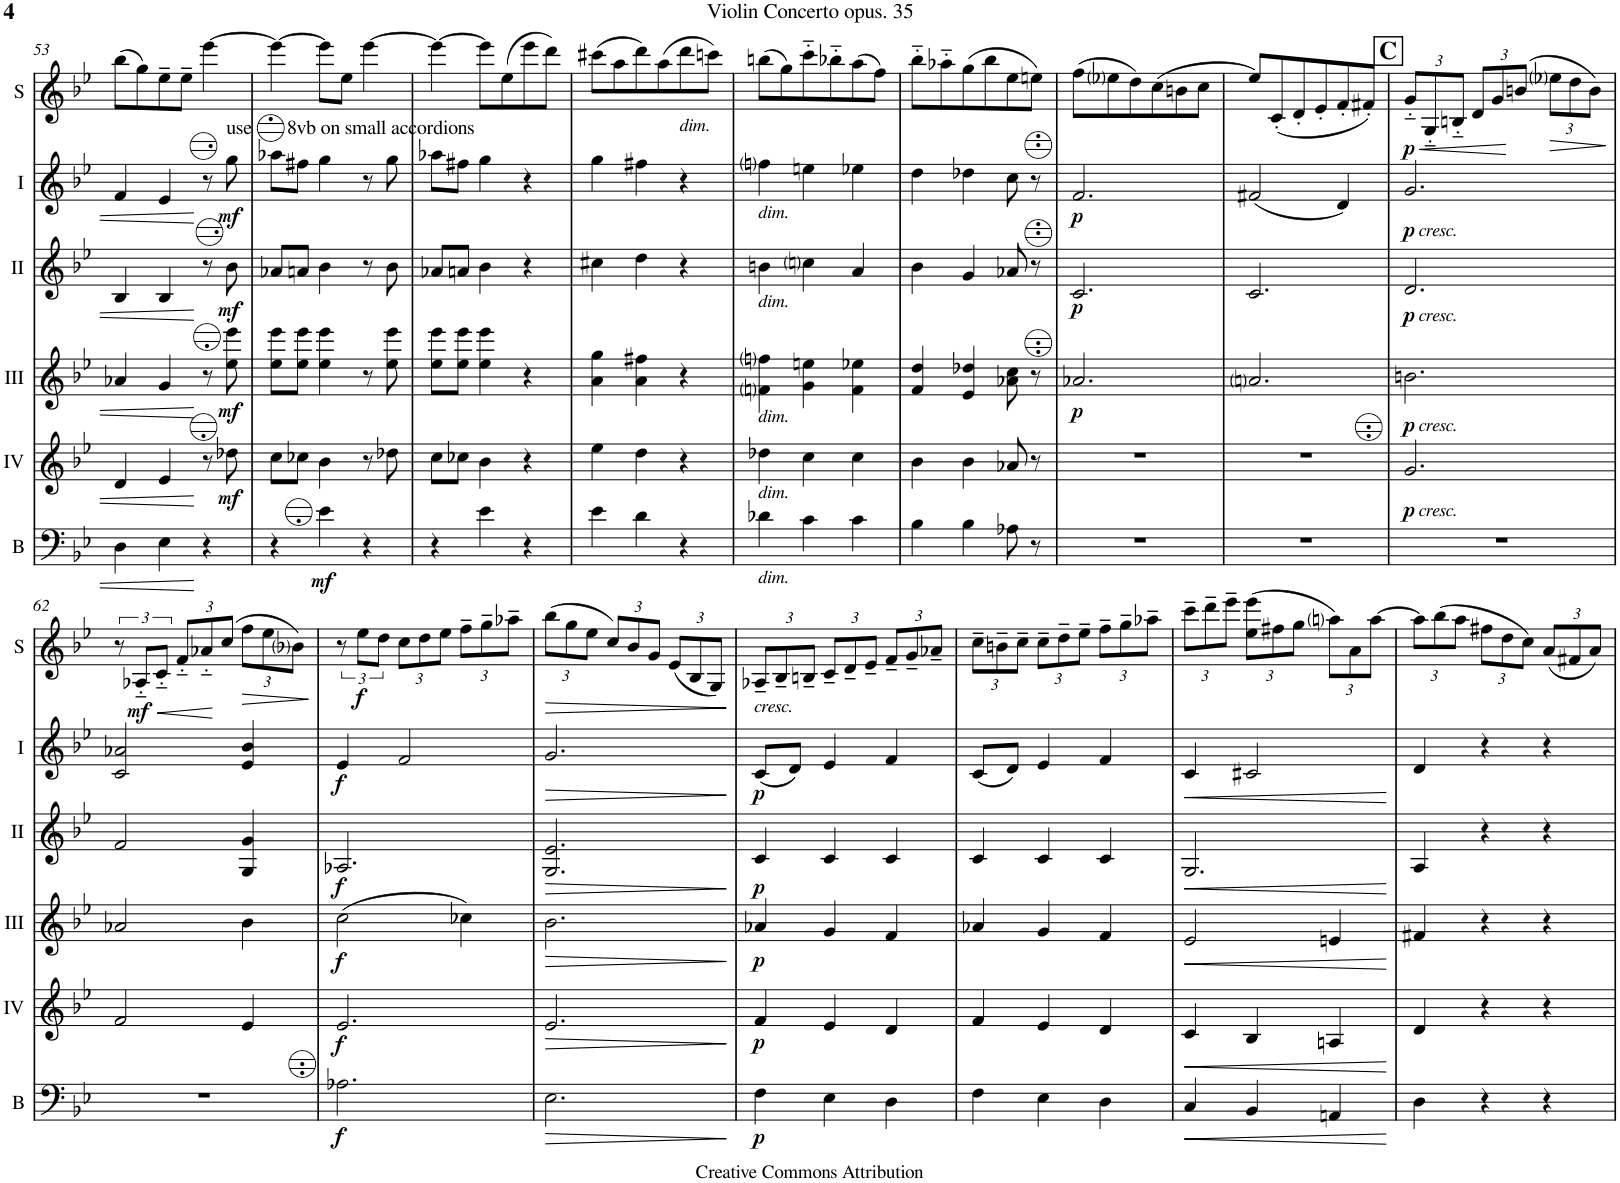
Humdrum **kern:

**kern	**dynam	**kern	**dynam	**kern	**dynam	**kern	**dynam	**kern	**dynam	**kern	**dynam
*part6	*part6	*part5	*part5	*part4	*part4	*part3	*part3	*part2	*part2	*part1	*part1
*staff6	*staff6	*staff5	*staff5	*staff4	*staff4	*staff3	*staff3	*staff2	*staff2	*staff1	*staff1
*I"Bass	*	*I"Acc. 4	*	*I"Acc. 3	*	*I"Acc. 2	*	*I"Acc. 1	*	*I"Solo	*
*I'B	*	*	*	*	*	*	*	*	*	*I'S	*
!!LO:PB:g=z
*clefF4	*	*clefG2	*	*clefG2	*	*clefG2	*	*clefG2	*	*clefG2	*
*Trd7c12	*	*Trd7c12	*	*Trd7c12	*	*	*	*	*	*	*
*k[b-e-]	*	*k[b-e-]	*	*k[b-e-]	*	*k[b-e-]	*	*k[b-e-]	*	*k[b-e-]	*
*M3/4	*	*M3/4	*	*M3/4	*	*M3/4	*	*M3/4	*	*M3/4	*
=53	=53	=53	=53	=53	=53	=53	=53	=53	=53	=53	=53
4D\	.	4d/	.	4a-X/	.	4B-/	.	4f/	.	(8bb-\L	.
.	.	.	.	.	.	.	.	.	.	8gg\)	.
4E-\	.	4e-/	.	4g/	.	4B-/	.	4e-/	.	8ee-~\	.
.	.	.	.	.	.	.	.	.	.	8ee-~\J	.
4r	.	8r	.	8r	.	8r	.	8r	.	[4eee-\	.
!	!	!	!	!	!	!	!	!LO:TX:a:t=use       8vb on small accordions	!	!	!
!	!	!	!LO:DY:b	!	!LO:DY:b	!	!LO:DY:b	!	!LO:DY:b	!	!
.	.	8dd-X\	mf	8ee-\ 8eee-\	mf	8b-\	mf	8gg\	mf	.	.
=54	=54	=54	=54	=54	=54	=54	=54	=54	=54	=54	=54
4r	.	8cc\L	.	8ee-\ 8eee-\L	.	8a-X/L	.	8aa-X\L	.	4eee-\_	.
.	.	8cc-X\J	.	8ee-\ 8eee-\J	.	8an/J	.	8ff#X\J	.	.	.
!	!LO:DY:b	!	!	!	!	!	!	!	!	!	!
4e-\	mf	4b-\	.	4ee-\ 4eee-\	.	4b-\	.	4gg\	.	8eee-\L]	.
.	.	.	.	.	.	.	.	.	.	8ee-\J	.
4r	.	8r	.	8r	.	8r	.	8r	.	[4eee-\	.
.	.	8dd-X\	.	8ee-\ 8eee-\	.	8b-\	.	8gg\	.	.	.
=55	=55	=55	=55	=55	=55	=55	=55	=55	=55	=55	=55
4r	.	8cc\L	.	8ee-\ 8eee-\L	.	8a-X/L	.	8aa-X\L	.	4eee-\_	.
.	.	8cc-X\J	.	8ee-\ 8eee-\J	.	8an/J	.	8ff#X\J	.	.	.
4e-\	.	4b-\	.	4ee-\ 4eee-\	.	4b-\	.	4gg\	.	8eee-\L]	.
.	.	.	.	.	.	.	.	.	.	(8ee-\	.
4r	.	4r	.	4r	.	4r	.	4r	.	8eee-\	.
.	.	.	.	.	.	.	.	.	.	8ddd\J)	.
=56	=56	=56	=56	=56	=56	=56	=56	=56	=56	=56	=56
4e-\	.	4ee-\	.	4a\ 4gg\	.	4cc#X\	.	4gg\	.	(8ccc#X\L	.
.	.	.	.	.	.	.	.	.	.	8aa\	.
4d\	.	4dd\	.	4a\ 4ff#X\	.	4dd\	.	4ff#X\	.	8ddd\)	.
.	.	.	.	.	.	.	.	.	.	(8aa\	.
!	!	!	!	!	!	!	!	!	!	!LO:TX:b:i:t=dim.	!
4r	.	4r	.	4r	.	4r	.	4r	.	8ddd\	.
.	.	.	.	.	.	.	.	.	.	8cccn\J)	.
=57	=57	=57	=57	=57	=57	=57	=57	=57	=57	=57	=57
!	!	!	!	!	!	!	!	!LO:TX:b:i:t=dim.	!	!	!
!	!	!	!	!	!	!LO:TX:b:i:t=dim.	!	!	!	!	!
!	!	!	!	!LO:TX:b:i:t=dim.	!	!	!	!	!	!	!
!	!	!LO:TX:b:i:t=dim.	!	!	!	!	!	!	!	!	!
!LO:TX:b:i:t=dim.	!	!	!	!	!	!	!	!	!	!	!
4d-X\	.	4dd-X\	.	4fni\ 4ffni\	.	4bn\	.	4ffni\	.	(8bbn\L	.
.	.	.	.	.	.	.	.	.	.	8gg\)	.
4c\	.	4cc\	.	4g\ 4een\	.	4ccni\	.	4een\	.	8ccc\	.
.	.	.	.	.	.	.	.	.	.	8bb-X\	.
4c\	.	4cc\	.	4f\ 4ee-X\	.	4a/	.	4ee-X\	.	(8aa\	.
.	.	.	.	.	.	.	.	.	.	8ff\J)	.
=58	=58	=58	=58	=58	=58	=58	=58	=58	=58	=58	=58
4B-\	.	4b-\	.	4f/ 4dd/	.	4b-\	.	4dd\	.	8bb-\L	.
.	.	.	.	.	.	.	.	.	.	8aa-X\	.
4B-\	.	4b-\	.	4e-/ 4dd-X/	.	4g/	.	4dd-X\	.	(8gg\	.
.	.	.	.	.	.	.	.	.	.	8bb-\	.
8A-X\	.	8a-X/	.	8a-X\ 8cc\	.	8a-X/	.	8cc\	.	8ee-\	.
8r	.	8r	.	8r	.	8r	.	8r	.	8een\J)	.
=59	=59	=59	=59	=59	=59	=59	=59	=59	=59	=59	=59
!	!	!	!	!	!LO:DY:b	!	!LO:DY:b	!	!LO:DY:b	!	!
2.r	.	2.r	.	2.a-X/	p	2.c/	p	2.f/	p	(8ff\L	.
.	.	.	.	.	.	.	.	.	.	8ee-i\	.
.	.	.	.	.	.	.	.	.	.	8dd\)	.
.	.	.	.	.	.	.	.	.	.	(8cc\	.
.	.	.	.	.	.	.	.	.	.	8bn\	.
.	.	.	.	.	.	.	.	.	.	8cc\J	.
=60	=60	=60	=60	=60	=60	=60	=60	=60	=60	=60	=60
2.r	.	2.r	.	2.ani/	.	2.c/	.	(2f#X/	.	8ee-/L)	.
.	.	.	.	.	.	.	.	.	.	(8c'/	.
.	.	.	.	.	.	.	.	.	.	8d'/	.
.	.	.	.	.	.	.	.	.	.	8e-'/	.
.	.	.	.	.	.	.	.	4d/)	.	8f'/	.
.	.	.	.	.	.	.	.	.	.	8f#X'/J)	.
!!LO:REH:place=s1:a:B:cj:fs=14:t=C
=61	=61	=61	=61	=61	=61	=61	=61	=61	=61	=61	=61
*	*	*	*	*	*	*	*	*	*	*Xbrackettup	*
!	!	!	!	!	!	!	!	!LO:TX:b:i:t=cresc.	!	!	!
!	!	!	!	!	!	!LO:TX:b:i:t=cresc.	!	!	!	!	!
!	!	!	!	!LO:TX:b:i:t=cresc.	!	!	!	!	!	!	!
!	!	!LO:TX:b:i:t=cresc.	!	!	!	!	!	!	!	!	!
!	!	!	!LO:DY:b	!	!LO:DY:b	!	!LO:DY:b	!	!LO:DY:b	!	!LO:HP:b
!	!	!	!	!	!	!	!	!	!	!	!LO:DY:n=1:b
2.r	.	2.g/	p	2.bn\	p	2.d/	p	2.g/	p	12g/L	< p
.	.	.	.	.	.	.	.	.	.	12G/	.
.	.	.	.	.	.	.	.	.	.	12Bn/J	.
.	.	.	.	.	.	.	.	.	.	12d/L	.
.	.	.	.	.	.	.	.	.	.	12g/	.
.	.	.	.	.	.	.	.	.	.	(12bn/J	[
!	!	!	!	!	!	!	!	!	!	!	!LO:HP:b
.	.	.	.	.	.	.	.	.	.	12ee-i\L	>
.	.	.	.	.	.	.	.	.	.	12dd\	.
.	.	.	.	.	.	.	.	.	.	12b\J)	.
.	.	.	.	.	.	.	.	.	.	.	]
!!LO:LB:g=z
=62	=62	=62	=62	=62	=62	=62	=62	=62	=62	=62	=62
*	*	*	*	*	*	*	*	*	*	*brackettup	*
2.r	.	2f/	.	2a-X/	.	2f/	.	2c/ 2a-X/	.	12r	.
!	!	!	!	!	!	!	!	!	!	!	!LO:HP:b
!	!	!	!	!	!	!	!	!	!	!	!LO:DY:n=1:b
.	.	.	.	.	.	.	.	.	.	12A-X/L	< mf
.	.	.	.	.	.	.	.	.	.	12c/J	.
*	*	*	*	*	*	*	*	*	*	*Xbrackettup	*
.	.	.	.	.	.	.	.	.	.	12f/L	.
.	.	.	.	.	.	.	.	.	.	12a-X/	.
.	.	.	.	.	.	.	.	.	.	(12cc/J	[
!	!	!	!	!	!	!	!	!	!	!	!LO:HP:b
.	.	4e-/	.	4b-\	.	4G/ 4g/	.	4e-/ 4b-/	.	12ff\L	>
.	.	.	.	.	.	.	.	.	.	12ee-\	.
.	.	.	.	.	.	.	.	.	.	12b-i\J)	.
.	.	.	.	.	.	.	.	.	.	.	]
=63	=63	=63	=63	=63	=63	=63	=63	=63	=63	=63	=63
*	*	*	*	*	*	*	*	*	*	*brackettup	*
!	!LO:DY:b	!	!LO:DY:b	!	!LO:DY:b	!	!LO:DY:b	!	!LO:DY:b	!	!
2.A-X\	f	2.e-/	f	(2cc\	f	2.A-X/	f	4e-/	f	12r	.
!	!	!	!	!	!	!	!	!	!	!	!LO:DY:b
.	.	.	.	.	.	.	.	.	.	12ee-\L	f
.	.	.	.	.	.	.	.	.	.	12dd\J	.
*	*	*	*	*	*	*	*	*	*	*Xbrackettup	*
.	.	.	.	.	.	.	.	2f/	.	12cc\L	.
.	.	.	.	.	.	.	.	.	.	12dd\	.
.	.	.	.	.	.	.	.	.	.	12ee-\J	.
.	.	.	.	4cc-X\)	.	.	.	.	.	12ff~\L	.
.	.	.	.	.	.	.	.	.	.	12gg~\	.
.	.	.	.	.	.	.	.	.	.	12aa-X~\J	.
=64	=64	=64	=64	=64	=64	=64	=64	=64	=64	=64	=64
!	!LO:HP:b	!	!LO:HP:b	!	!LO:HP:b	!	!LO:HP:b	!	!LO:HP:b	!	!LO:HP:b
2.E-\	>	2.e-/	>	2.b-\	>	2.G/ 2.e-/	>	2.g/	>	(12bb-\L	>
.	.	.	.	.	.	.	.	.	.	12gg\	.
.	.	.	.	.	.	.	.	.	.	12ee-\J	.
.	.	.	.	.	.	.	.	.	.	12cc/L)	.
.	.	.	.	.	.	.	.	.	.	12b-/	.
.	.	.	.	.	.	.	.	.	.	12g/J	.
.	.	.	.	.	.	.	.	.	.	(12e-/L	.
.	.	.	.	.	.	.	.	.	.	12B-/	.
.	.	.	.	.	.	.	.	.	.	12G/J)	.
.	]	.	]	.	]	.	]	.	]	.	]
=65	=65	=65	=65	=65	=65	=65	=65	=65	=65	=65	=65
!	!	!	!	!	!	!	!	!	!	!LO:TX:b:i:t=cresc.	!
!	!LO:DY:b	!	!LO:DY:b	!	!LO:DY:b	!	!LO:DY:b	!	!LO:DY:b	!	!
4F\	p	4f/	p	4a-X/	p	4c/	p	(8c/L	p	12A-X~/L	.
.	.	.	.	.	.	.	.	.	.	12B-~/	.
.	.	.	.	.	.	.	.	8d/J)	.	.	.
.	.	.	.	.	.	.	.	.	.	12Bn~/J	.
4E-\	.	4e-/	.	4g/	.	4c/	.	4e-/	.	12c~/L	.
.	.	.	.	.	.	.	.	.	.	12d~/	.
.	.	.	.	.	.	.	.	.	.	12e-~/J	.
4D\	.	4d/	.	4f/	.	4c/	.	4f/	.	12f~/L	.
.	.	.	.	.	.	.	.	.	.	12g~/	.
.	.	.	.	.	.	.	.	.	.	12a-X~/J	.
=66	=66	=66	=66	=66	=66	=66	=66	=66	=66	=66	=66
4F\	.	4f/	.	4a-X/	.	4c/	.	(8c/L	.	12cc~\L	.
.	.	.	.	.	.	.	.	.	.	12bn~\	.
.	.	.	.	.	.	.	.	8d/J)	.	.	.
.	.	.	.	.	.	.	.	.	.	12cc~\J	.
4E-\	.	4e-/	.	4g/	.	4c/	.	4e-/	.	12cc~\L	.
.	.	.	.	.	.	.	.	.	.	12dd~\	.
.	.	.	.	.	.	.	.	.	.	12ee-~\J	.
4D\	.	4d/	.	4f/	.	4c/	.	4f/	.	12ff~\L	.
.	.	.	.	.	.	.	.	.	.	12gg~\	.
.	.	.	.	.	.	.	.	.	.	12aa-X~\J	.
=67	=67	=67	=67	=67	=67	=67	=67	=67	=67	=67	=67
!	!LO:HP:b	!	!LO:HP:b	!	!LO:HP:b	!	!LO:HP:b	!	!LO:HP:b	!	!
4C/	<	4c/	<	2e-/	<	2.G/	<	4c/	<	12ccc~\L	.
.	.	.	.	.	.	.	.	.	.	12ddd~\	.
.	.	.	.	.	.	.	.	.	.	12eee-~\J	.
4BB-/	.	4B-/	.	.	.	.	.	2c#X/	.	(12ee-\ 12eee-\L	.
.	.	.	.	.	.	.	.	.	.	12ff#X\	.
.	.	.	.	.	.	.	.	.	.	12gg\J	.
4AAn/	.	4An/	.	4en/	.	.	.	.	.	12aani\L)	.
.	.	.	.	.	.	.	.	.	.	12a\	.
.	.	.	.	.	.	.	.	.	.	[12aa\J	.
.	[	.	[	.	[	.	[	.	[	.	.
=68	=68	=68	=68	=68	=68	=68	=68	=68	=68	=68	=68
4D\	.	4d/	.	4f#X/	.	4A/	.	4d/	.	12aa\L]	.
.	.	.	.	.	.	.	.	.	.	(12bb-\	.
.	.	.	.	.	.	.	.	.	.	12aa\J	.
4r	.	4r	.	4r	.	4r	.	4r	.	12ff#X\L	.
.	.	.	.	.	.	.	.	.	.	12dd\	.
.	.	.	.	.	.	.	.	.	.	12cc\J)	.
4r	.	4r	.	4r	.	4r	.	4r	.	(12a/L	.
.	.	.	.	.	.	.	.	.	.	12f#X/	.
.	.	.	.	.	.	.	.	.	.	12a/J)	.
=	=	=	=	=	=	=	=	=	=	=	=
*-	*-	*-	*-	*-	*-	*-	*-	*-	*-	*-	*-
